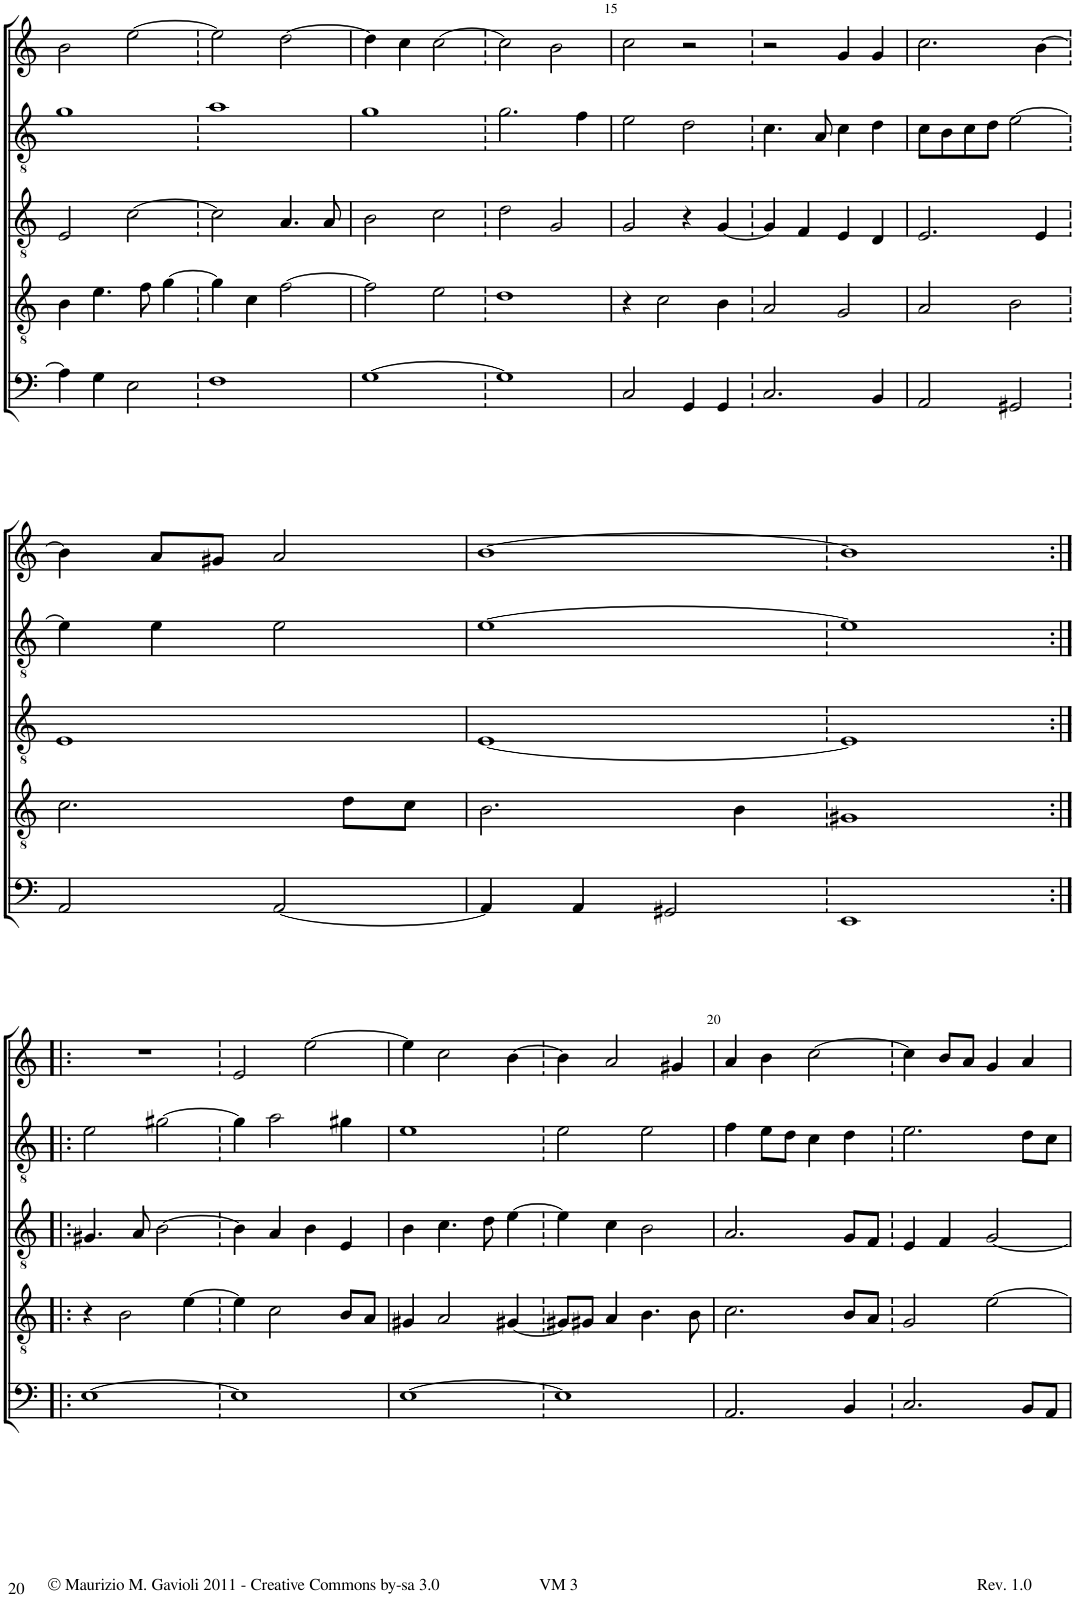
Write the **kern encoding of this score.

**kern	**kern	**kern	**kern	**kern
*part5	*part4	*part3	*part2	*part1
*staff5	*staff4	*staff3	*staff2	*staff1
*I"Bassus	*I"Quintus	*I"Tenor	*I"Altus	*I"Cantus
!!LO:PB:g=z
*clefF4	*clefGv2	*clefGv2	*clefGv2	*clefG2
*k[]	*k[]	*k[]	*k[]	*k[]
*M2/2	*M2/2	*M2/2	*M2/2	*M2/2
=13	=13	=13	=13	=13
4A\]	4B\	2E/	1g	2b\
4G\	4.e\	.	.	.
2E\	.	[2c\	.	[2ee\
.	8f\	.	.	.
.	[4g\	.	.	.
=13X86	=13X86	=13X86	=13X86	=13X86
1F	4g\]	2c\]	1a	2ee\]
.	4c\	.	.	.
.	[2f\	4.A/	.	[2dd\
.	.	8A/	.	.
=14	=14	=14	=14	=14
[1G	2f\]	2B\	1g	4dd\]
.	.	.	.	4cc\
.	2e\	2c\	.	[2cc\
=14X87	=14X87	=14X87	=14X87	=14X87
1G]	1d	2d\	2.g\	2cc\]
.	.	2G/	.	2b\
.	.	.	4f\	.
=15	=15	=15	=15	=15
2C/	4r	2G/	2e\	2cc\
.	2c\	.	.	.
4GG/	.	4r	2d\	2r
4GG/	4B\	[4G/	.	.
=15X88	=15X88	=15X88	=15X88	=15X88
2.C/	2A/	4G/]	4.c\	2r
.	.	4F/	.	.
.	.	.	8A/	.
.	2G/	4E/	4c\	4g/
4BB/	.	4D/	4d\	4g/
=16	=16	=16	=16	=16
2AA/	2A/	2.E/	8c\L	2.cc\
.	.	.	8B\	.
.	.	.	8c\	.
.	.	.	8d\J	.
2GG#X/	2B\	.	[2e\	.
.	.	4E/	.	[4b\
!!LO:LB:g=z
=16X89	=16X89	=16X89	=16X89	=16X89
2AA/	2.c\	1E	4e\]	4b\]
.	.	.	4e\	8a/L
.	.	.	.	8g#X/J
[2AA/	.	.	2e\	2a/
.	8d\L	.	.	.
.	8c\J	.	.	.
=17	=17	=17	=17	=17
4AA/]	2.B\	[1E	[1e	[1b
4AA/	.	.	.	.
2GG#X/	.	.	.	.
.	4B\	.	.	.
=17X90	=17X90	=17X90	=17X90	=17X90
1EE	1G#X	1E]	1e]	1b]
!!LO:LB:g=z
=18:|!|:	=18:|!|:	=18:|!|:	=18:|!|:	=18:|!|:
[1E	4r	4.G#X/	2e\	1r
.	2B\	.	.	.
.	.	8A/	.	.
.	.	[2B\	[2g#X\	.
.	[4e\	.	.	.
=18X91	=18X91	=18X91	=18X91	=18X91
1E]	4e\]	4B\]	4g#\]	2e/
.	2c\	4A/	2a\	.
.	.	4B\	.	[2ee\
.	8B/L	4E/	4g#X\	.
.	8A/J	.	.	.
=19	=19	=19	=19	=19
[1E	4G#X/	4B\	1e	4ee\]
.	2A/	4.c\	.	2cc\
.	.	8d\	.	.
.	[4G#X/	[4e\	.	[4b\
=19X92	=19X92	=19X92	=19X92	=19X92
1E]	8G#X/L]	4e\]	2e\	4b\]
.	8G#X/J	.	.	.
.	4A/	4c\	.	2a/
.	4.B\	2B\	2e\	.
.	.	.	.	4g#X/
.	8B\	.	.	.
=20	=20	=20	=20	=20
2.AA/	2.c\	2.A/	4f\	4a/
.	.	.	8e\L	4b\
.	.	.	8d\J	.
.	.	.	4c\	[2cc\
4BB/	8B/L	8G/L	4d\	.
.	8A/J	8F/J	.	.
=20X93	=20X93	=20X93	=20X93	=20X93
2.C/	2G/	4E/	2.e\	4cc\]
.	.	4F/	.	8b/L
.	.	.	.	8a/J
.	[2e\	[2G/	.	4g/
8BB/L	.	.	8d\L	4a/
8AA/J	.	.	8c\J	.
=	=	=	=	=
*-	*-	*-	*-	*-
